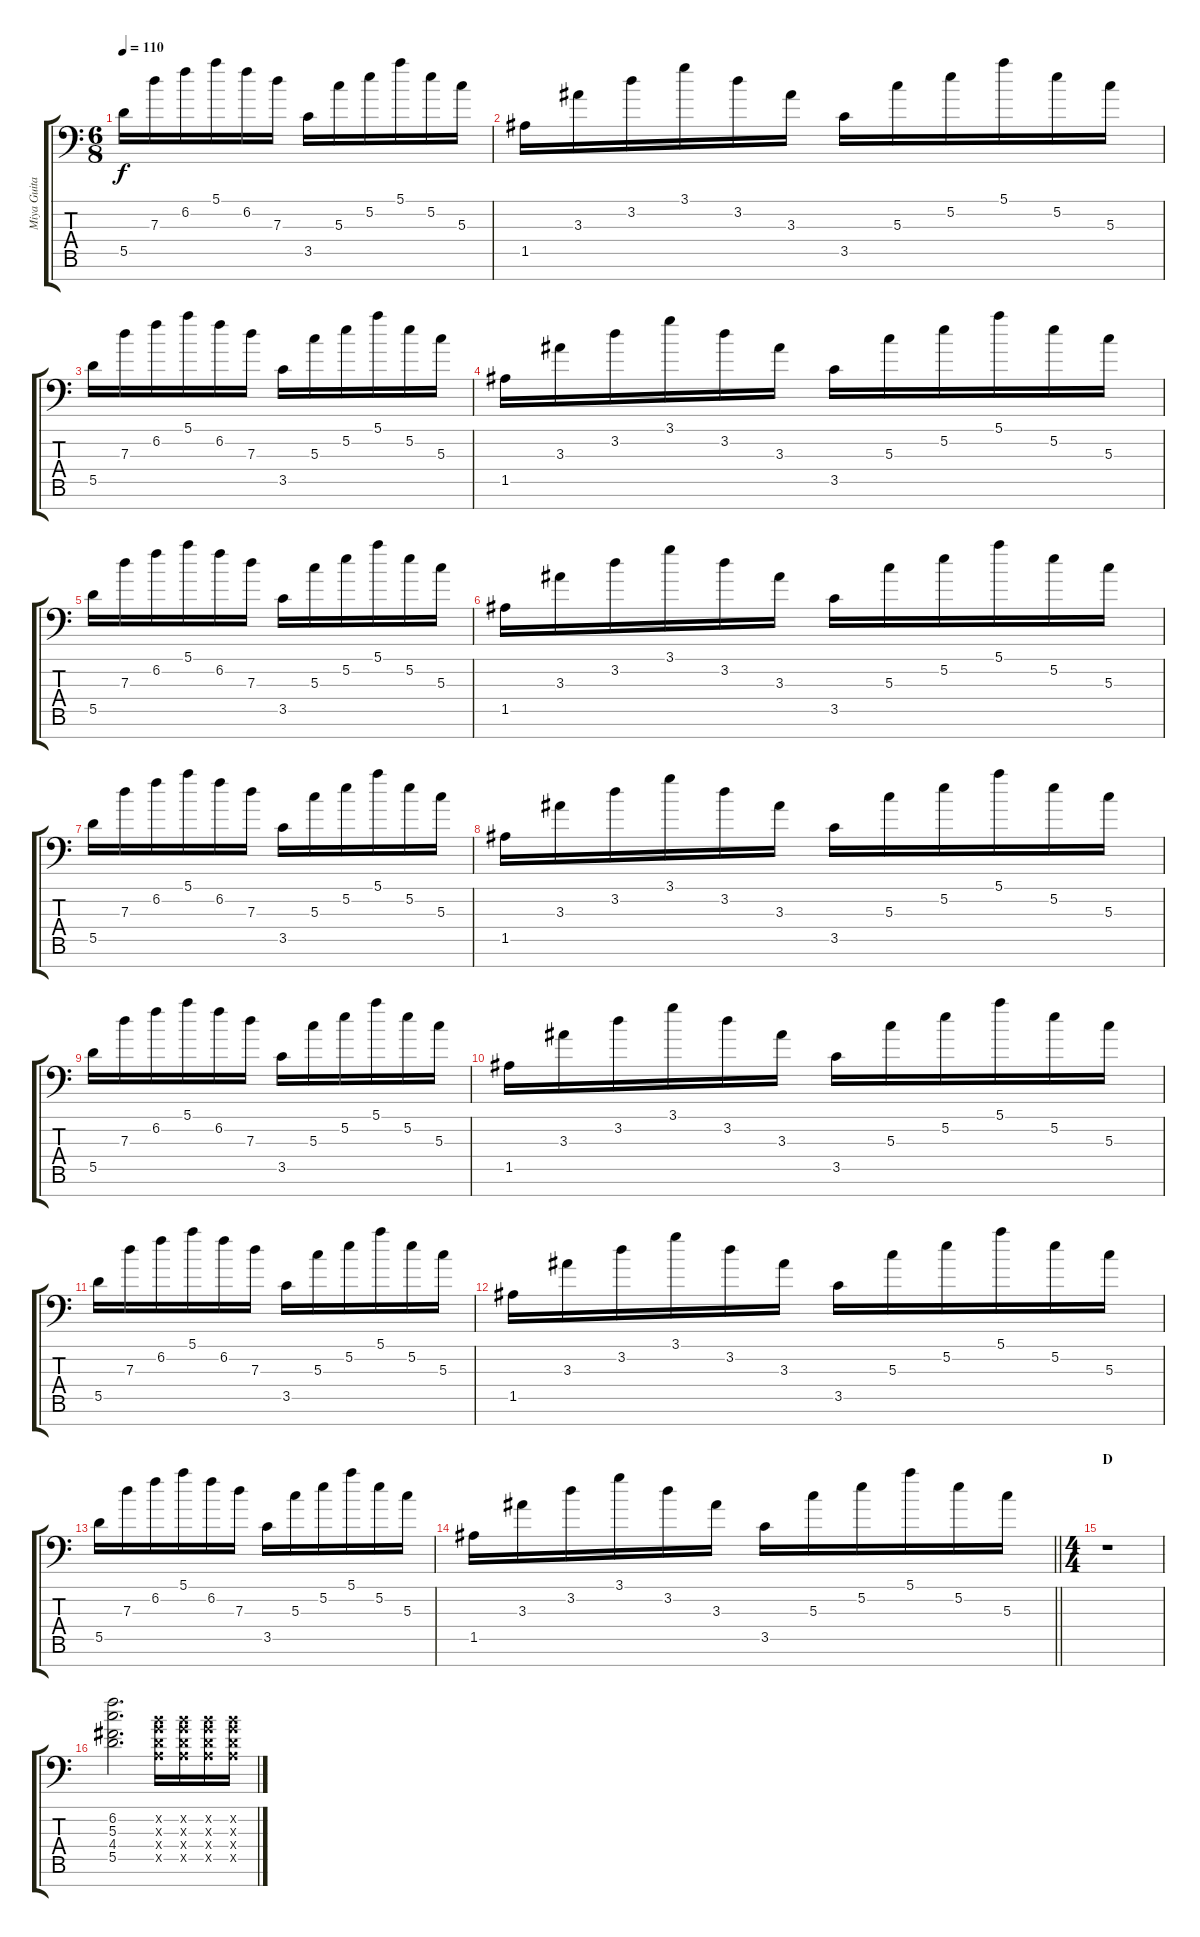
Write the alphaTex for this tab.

\track ("Miya Guitar II" "Miya Guita") {instrument distortionguitar}
\staff {score tabs}
\tuning (E4 B3 G3 D3 A2 E2 C-1) {hide}
\ts (6 8)
\tempo 110
\clef f4
\ks c
5.5.16{dy f} 7.3.16 6.2.16 5.1.16 6.2.16 7.3.16 3.5.16 5.3.16 5.2.16 5.1.16 5.2.16 5.3.16 |
1.5.16 3.3.16 3.2.16 3.1.16 3.2.16 3.3.16 3.5.16 5.3.16 5.2.16 5.1.16 5.2.16 5.3.16 |
5.5.16 7.3.16 6.2.16 5.1.16 6.2.16 7.3.16 3.5.16 5.3.16 5.2.16 5.1.16 5.2.16 5.3.16 |
1.5.16 3.3.16 3.2.16 3.1.16 3.2.16 3.3.16 3.5.16 5.3.16 5.2.16 5.1.16 5.2.16 5.3.16 |
5.5.16 7.3.16 6.2.16 5.1.16 6.2.16 7.3.16 3.5.16 5.3.16 5.2.16 5.1.16 5.2.16 5.3.16 |
1.5.16 3.3.16 3.2.16 3.1.16 3.2.16 3.3.16 3.5.16 5.3.16 5.2.16 5.1.16 5.2.16 5.3.16 |
5.5.16 7.3.16 6.2.16 5.1.16 6.2.16 7.3.16 3.5.16 5.3.16 5.2.16 5.1.16 5.2.16 5.3.16 |
1.5.16 3.3.16 3.2.16 3.1.16 3.2.16 3.3.16 3.5.16 5.3.16 5.2.16 5.1.16 5.2.16 5.3.16 |
5.5.16 7.3.16 6.2.16 5.1.16 6.2.16 7.3.16 3.5.16 5.3.16 5.2.16 5.1.16 5.2.16 5.3.16 |
1.5.16 3.3.16 3.2.16 3.1.16 3.2.16 3.3.16 3.5.16 5.3.16 5.2.16 5.1.16 5.2.16 5.3.16 |
5.5.16 7.3.16 6.2.16 5.1.16 6.2.16 7.3.16 3.5.16 5.3.16 5.2.16 5.1.16 5.2.16 5.3.16 |
1.5.16 3.3.16 3.2.16 3.1.16 3.2.16 3.3.16 3.5.16 5.3.16 5.2.16 5.1.16 5.2.16 5.3.16 |
5.5.16 7.3.16 6.2.16 5.1.16 6.2.16 7.3.16 3.5.16 5.3.16 5.2.16 5.1.16 5.2.16 5.3.16 |
\barLineRight lightlight
1.5.16 3.3.16 3.2.16 3.1.16 3.2.16 3.3.16 3.5.16 5.3.16 5.2.16 5.1.16 5.2.16 5.3.16 |
\ts (4 4)
\section ("" "D")
r.1 |
(6.2 5.3 4.4 5.5).2{d} (0.2{x} 0.3{x} 0.4{x} 0.5{x}).16 (0.2{x} 0.3{x} 0.4{x} 0.5{x}).16 (0.2{x} 0.3{x} 0.4{x} 0.5{x}).16 (0.2{x} 0.3{x} 0.4{x} 0.5{x}).16
